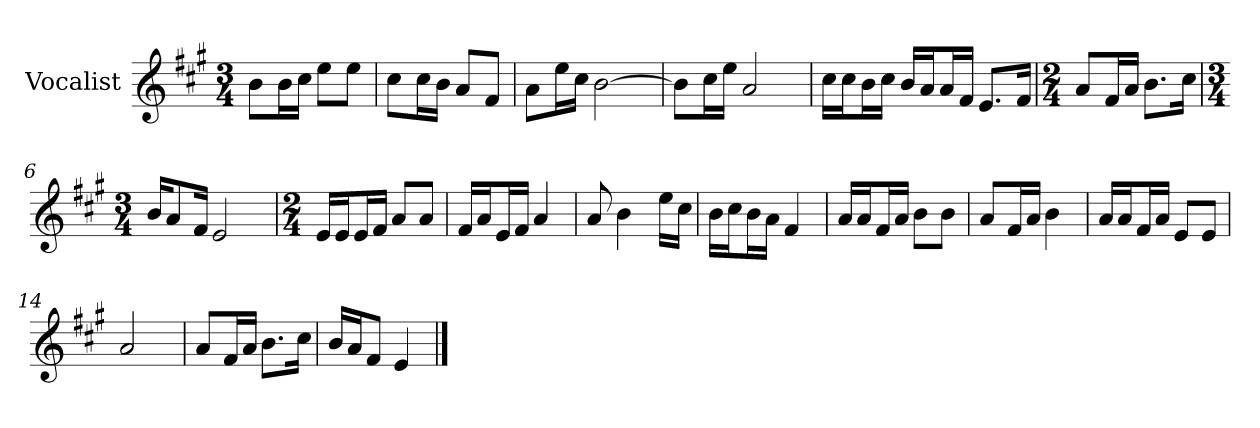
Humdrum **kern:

**kern
*part1
*staff1
*I"Vocalist
*k[f#c#g#]
*A:
*M3/4
=
8bL
16bL
16cc#JJ
8eeL
8eeJ
=1
8cc#L
16cc#L
16bJJ
8aL
8f#J
=2
8aL
16eeL
16cc#JJ
[2b
=3
8bL]
16cc#L
16eeJJ
2a
=4
16cc#LL
16cc#J
16bL
16cc#JJ
16bLL
16aJ
16aL
16f#JJ
8.eL
16f#Jk
=5
*M2/4
8aL
16f#L
16aJJ
8.bL
16cc#Jk
=6
*M3/4
16bKL
8a
16f#Jk
2e
=7
*M2/4
16eLL
16eJ
16eL
16f#JJ
8aL
8aJ
=8
16f#LL
16aJ
16eL
16f#JJ
4a
=9
8a
4b
16eeLL
16cc#JJ
=10
16bLL
16cc#J
16bL
16aJJ
4f#
=11
16aLL
16aJ
16f#L
16aJJ
8bL
8bJ
=12
8aL
16f#L
16aJJ
4b
=13
16aLL
16aJ
16f#L
16aJJ
8eL
8eJ
=14
2a
=15
8aL
16f#L
16aJJ
8.bL
16cc#Jk
=16
16bLL
16aJ
8f#J
4e
==
*-
